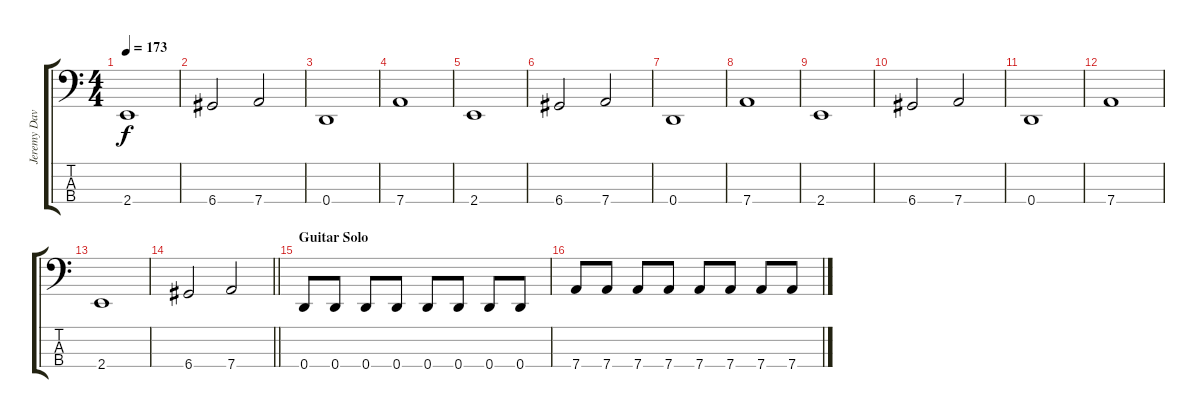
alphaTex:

\track ("Jeremy Davis" "Jeremy Dav") {instrument electricbasspick}
\staff {score tabs}
\tuning (G2 D2 A1 D1) {hide}
\ts (4 4)
\tempo 173
\clef f4
\ks c
2.4.1{dy f} |
6.4.2 7.4.2 |
0.4.1 |
7.4.1 |
2.4.1 |
6.4.2 7.4.2 |
0.4.1 |
7.4.1 |
2.4.1 |
6.4.2 7.4.2 |
0.4.1 |
7.4.1 |
2.4.1 |
\barLineRight lightlight
6.4.2 7.4.2 |
\section ("" "Guitar Solo")
0.4.8 0.4.8 0.4.8 0.4.8 0.4.8 0.4.8 0.4.8 0.4.8 |
7.4.8 7.4.8 7.4.8 7.4.8 7.4.8 7.4.8 7.4.8 7.4.8
